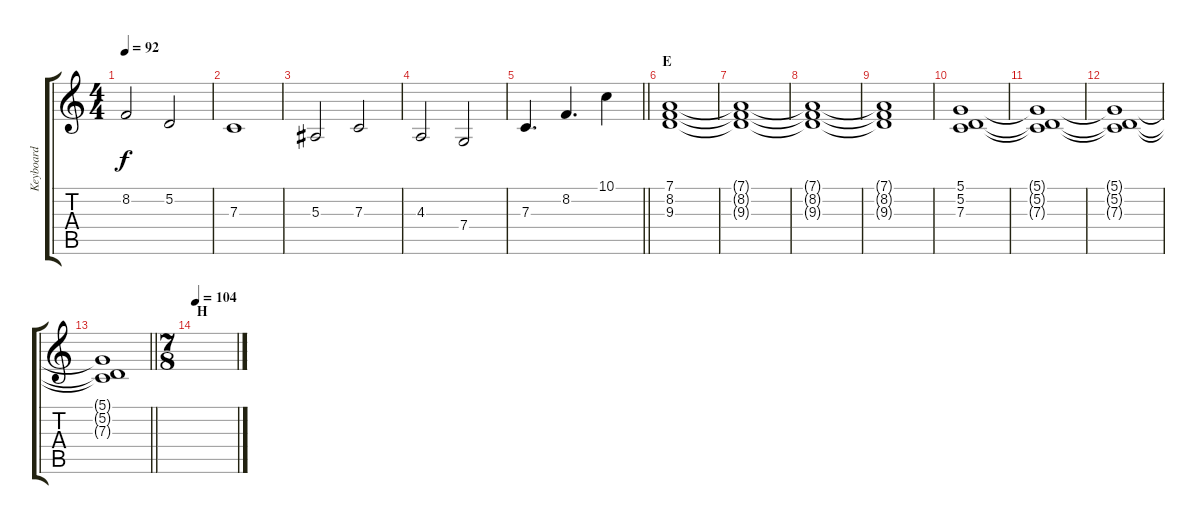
\track ("Keyboard" "Keyboard") {instrument lead2sawtooth}
\staff {score tabs}
\tuning (D4 A3 F3 C3 G2 C2) {hide}
\ts (4 4)
\tempo 92
\clef g2
\ks c
8.2.2{dy f} 5.2.2 |
7.3.1 |
5.3.2 7.3.2 |
4.3.2 7.4.2 |
\barLineRight lightlight
7.3.4{d} 8.2.4{d} 10.1.4 |
\section ("" "E")
(7.1 8.2 9.3).1{volume 8 instrument pad2warm} |
(7.1{t} 8.2{t} 9.3{t}).1 |
(7.1{t} 8.2{t} 9.3{t}).1 |
(7.1{t} 8.2{t} 9.3{t}).1 |
(5.1 5.2 7.3).1 |
(5.1{t} 5.2{t} 7.3{t}).1 |
(5.1{t} 5.2{t} 7.3{t}).1 |
\barLineRight lightlight
(5.1{t} 5.2{t} 7.3{t}).1 |
\ts (7 8)
\section ("" "H")
\tempo 104
